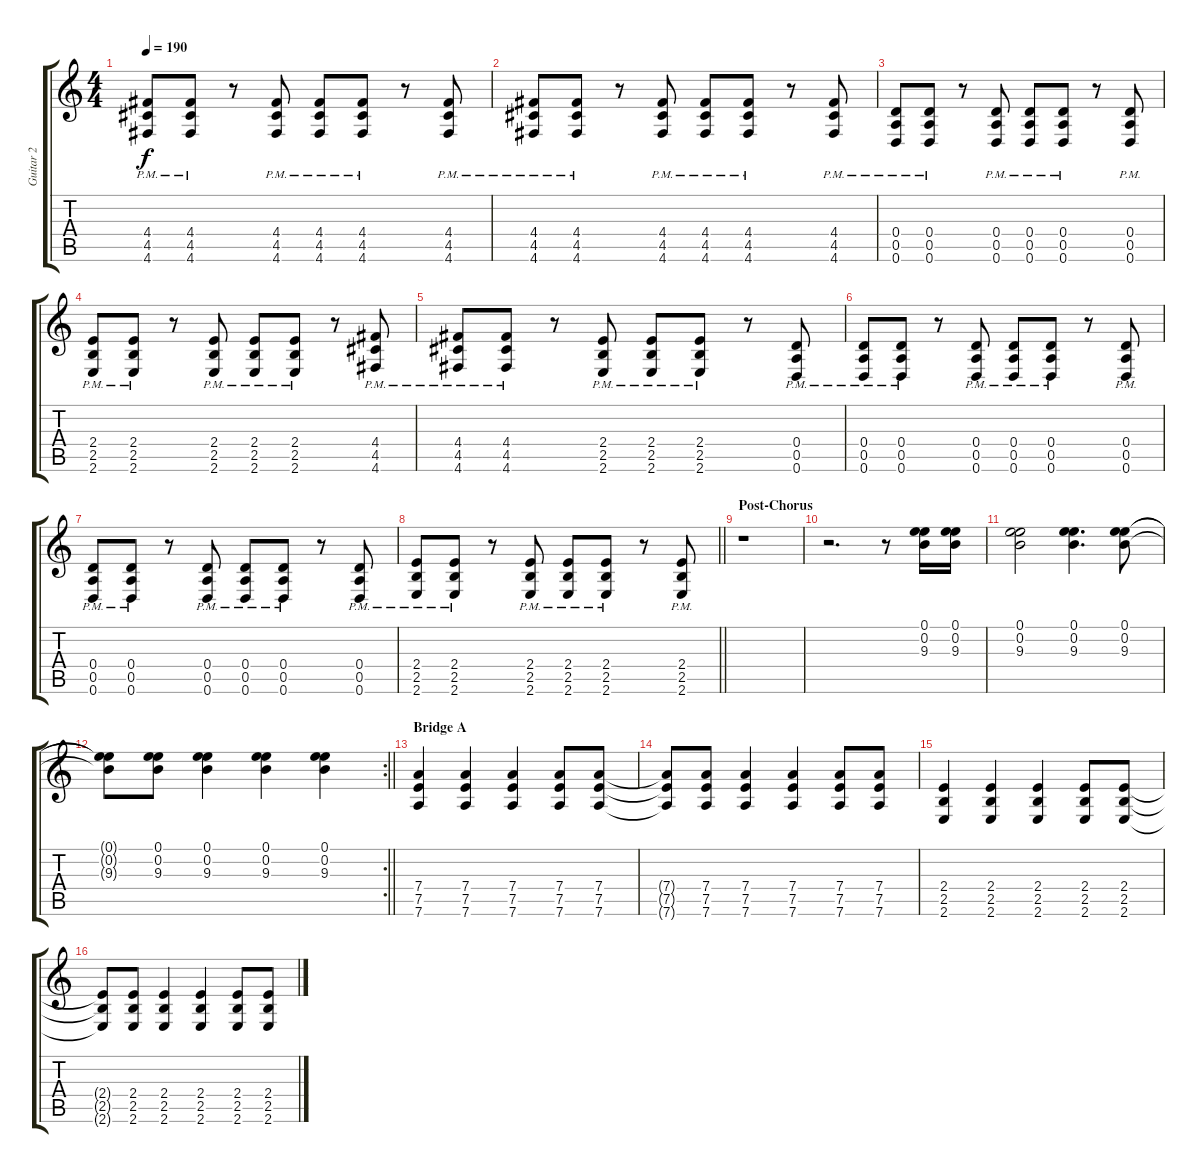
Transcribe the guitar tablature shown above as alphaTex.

\track ("Guitar 2" "Guitar 2") {instrument distortionguitar}
\staff {score tabs}
\tuning (E4 B3 G3 D3 A2 D2) {hide}
\ts (4 4)
\tempo 190
\clef g2
\ks c
(4.4{pm} 4.5{pm} 4.6{pm}).8{dy f} (4.4{pm} 4.5{pm} 4.6{pm}).8 r.8 (4.4{pm} 4.5{pm} 4.6{pm}).8 (4.4{pm} 4.5{pm} 4.6{pm}).8 (4.4{pm} 4.5{pm} 4.6{pm}).8 r.8 (4.4{pm} 4.5{pm} 4.6{pm}).8 |
(4.4{pm} 4.5{pm} 4.6{pm}).8 (4.4{pm} 4.5{pm} 4.6{pm}).8 r.8 (4.4{pm} 4.5{pm} 4.6{pm}).8 (4.4{pm} 4.5{pm} 4.6{pm}).8 (4.4{pm} 4.5{pm} 4.6{pm}).8 r.8 (4.4{pm} 4.5{pm} 4.6{pm}).8 |
(0.4{pm} 0.5{pm} 0.6{pm}).8 (0.4{pm} 0.5{pm} 0.6{pm}).8 r.8 (0.4{pm} 0.5{pm} 0.6{pm}).8 (0.4{pm} 0.5{pm} 0.6{pm}).8 (0.4{pm} 0.5{pm} 0.6{pm}).8 r.8 (0.4{pm} 0.5{pm} 0.6{pm}).8 |
(2.4{pm} 2.5{pm} 2.6{pm}).8 (2.4{pm} 2.5{pm} 2.6{pm}).8 r.8 (2.4{pm} 2.5{pm} 2.6{pm}).8 (2.4{pm} 2.5{pm} 2.6{pm}).8 (2.4{pm} 2.5{pm} 2.6{pm}).8 r.8 (4.4{pm} 4.5{pm} 4.6{pm}).8 |
(4.4{pm} 4.5{pm} 4.6{pm}).8 (4.4{pm} 4.5{pm} 4.6{pm}).8 r.8 (2.4{pm} 2.5{pm} 2.6{pm}).8 (2.4{pm} 2.5{pm} 2.6{pm}).8 (2.4{pm} 2.5{pm} 2.6{pm}).8 r.8 (0.4{pm} 0.5{pm} 0.6{pm}).8 |
(0.4{pm} 0.5{pm} 0.6{pm}).8 (0.4{pm} 0.5{pm} 0.6{pm}).8 r.8 (0.4{pm} 0.5{pm} 0.6{pm}).8 (0.4{pm} 0.5{pm} 0.6{pm}).8 (0.4{pm} 0.5{pm} 0.6{pm}).8 r.8 (0.4{pm} 0.5{pm} 0.6{pm}).8 |
(0.4{pm} 0.5{pm} 0.6{pm}).8 (0.4{pm} 0.5{pm} 0.6{pm}).8 r.8 (0.4{pm} 0.5{pm} 0.6{pm}).8 (0.4{pm} 0.5{pm} 0.6{pm}).8 (0.4{pm} 0.5{pm} 0.6{pm}).8 r.8 (0.4{pm} 0.5{pm} 0.6{pm}).8 |
\barLineRight lightlight
(2.4{pm} 2.5{pm} 2.6{pm}).8 (2.4{pm} 2.5{pm} 2.6{pm}).8 r.8 (2.4{pm} 2.5{pm} 2.6{pm}).8 (2.4{pm} 2.5{pm} 2.6{pm}).8 (2.4{pm} 2.5{pm} 2.6{pm}).8 r.8 (2.4{pm} 2.5{pm} 2.6{pm}).8 |
\section ("" "Post-Chorus")
r.1 |
r.2{d} r.8 (0.1 0.2 9.3).16 (0.1 0.2 9.3).16 |
(0.1 0.2 9.3).2 (0.1 0.2 9.3).4{d} (0.1 0.2 9.3).8 |
\rc 2
\barLineRight lightlight
(0.1{t} 0.2{t} 9.3{t}).8 (0.1 0.2 9.3).8 (0.1 0.2 9.3).4 (0.1 0.2 9.3).4 (0.1 0.2 9.3).4 |
\section ("" "Bridge A")
(7.4 7.5 7.6).4 (7.4 7.5 7.6).4 (7.4 7.5 7.6).4 (7.4 7.5 7.6).8 (7.4 7.5 7.6).8 |
(7.4{t} 7.5{t} 7.6{t}).8 (7.4 7.5 7.6).8 (7.4 7.5 7.6).4 (7.4 7.5 7.6).4 (7.4 7.5 7.6).8 (7.4 7.5 7.6).8 |
(2.4 2.5 2.6).4 (2.4 2.5 2.6).4 (2.4 2.5 2.6).4 (2.4 2.5 2.6).8 (2.4 2.5 2.6).8 |
(2.4{t} 2.5{t} 2.6{t}).8 (2.4 2.5 2.6).8 (2.4 2.5 2.6).4 (2.4 2.5 2.6).4 (2.4 2.5 2.6).8 (2.4 2.5 2.6).8
